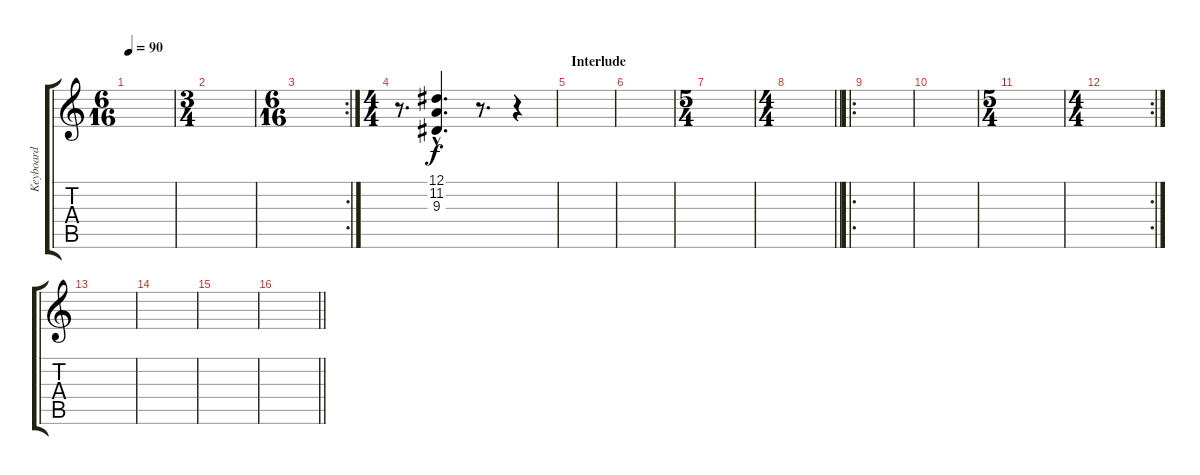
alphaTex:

\track ("Keyboard" "Keyboard") {instrument acousticgrandpiano}
\staff {score tabs}
\tuning (Eb4 Bb3 Gb3 Db3 Ab2 Eb2) {hide}
\ts (6 16)
\tempo 90
\clef g2
\ks c
|
\ts (3 4)
|
\rc 2
\ts (6 16)
|
\ts (4 4)
r.8{d} (12.1{hac} 11.2{hac} 9.3{hac}).4{d} r.8{d} r.4 |
\section ("" "Interlude")
|
|
\ts (5 4)
|
\ts (4 4)
\barLineRight lightlight
|
\ro
|
|
\ts (5 4)
|
\rc 2
\ts (4 4)
|
|
|
|
\barLineRight lightlight
